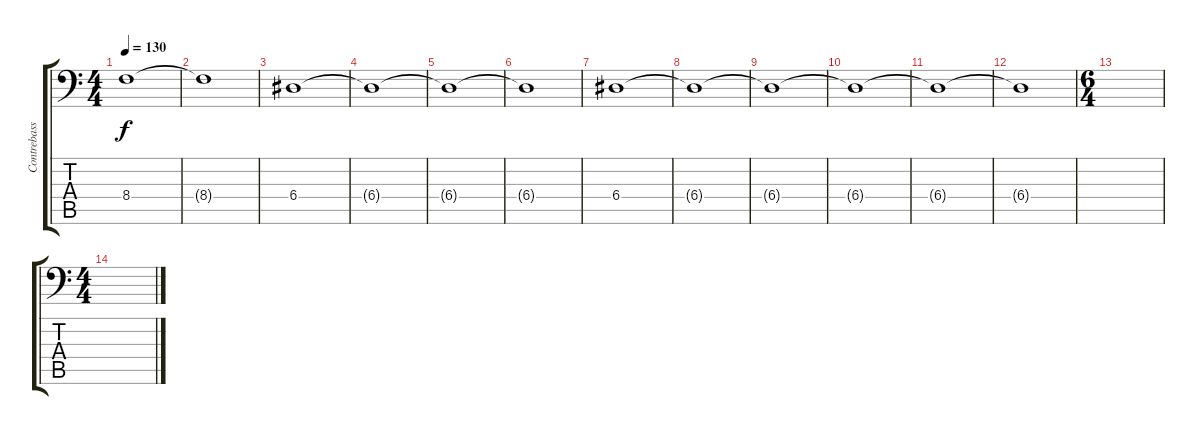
\track ("Contrebasse" "Contrebass") {instrument contrabass}
\staff {score tabs}
\tuning (B2 G2 D2 A1 E1 B0) {hide}
\ts (4 4)
\tempo 130
\clef f4
\ks c
8.4.1{dy f} |
8.4{t}.1 |
6.4.1 |
6.4{t}.1 |
6.4{t}.1 |
6.4{t}.1 |
6.4.1{volume 8} |
6.4{t}.1 |
6.4{t}.1 |
6.4{t}.1 |
6.4{t}.1 |
6.4{t}.1 |
\ts (6 4)
|
\ts (4 4)
